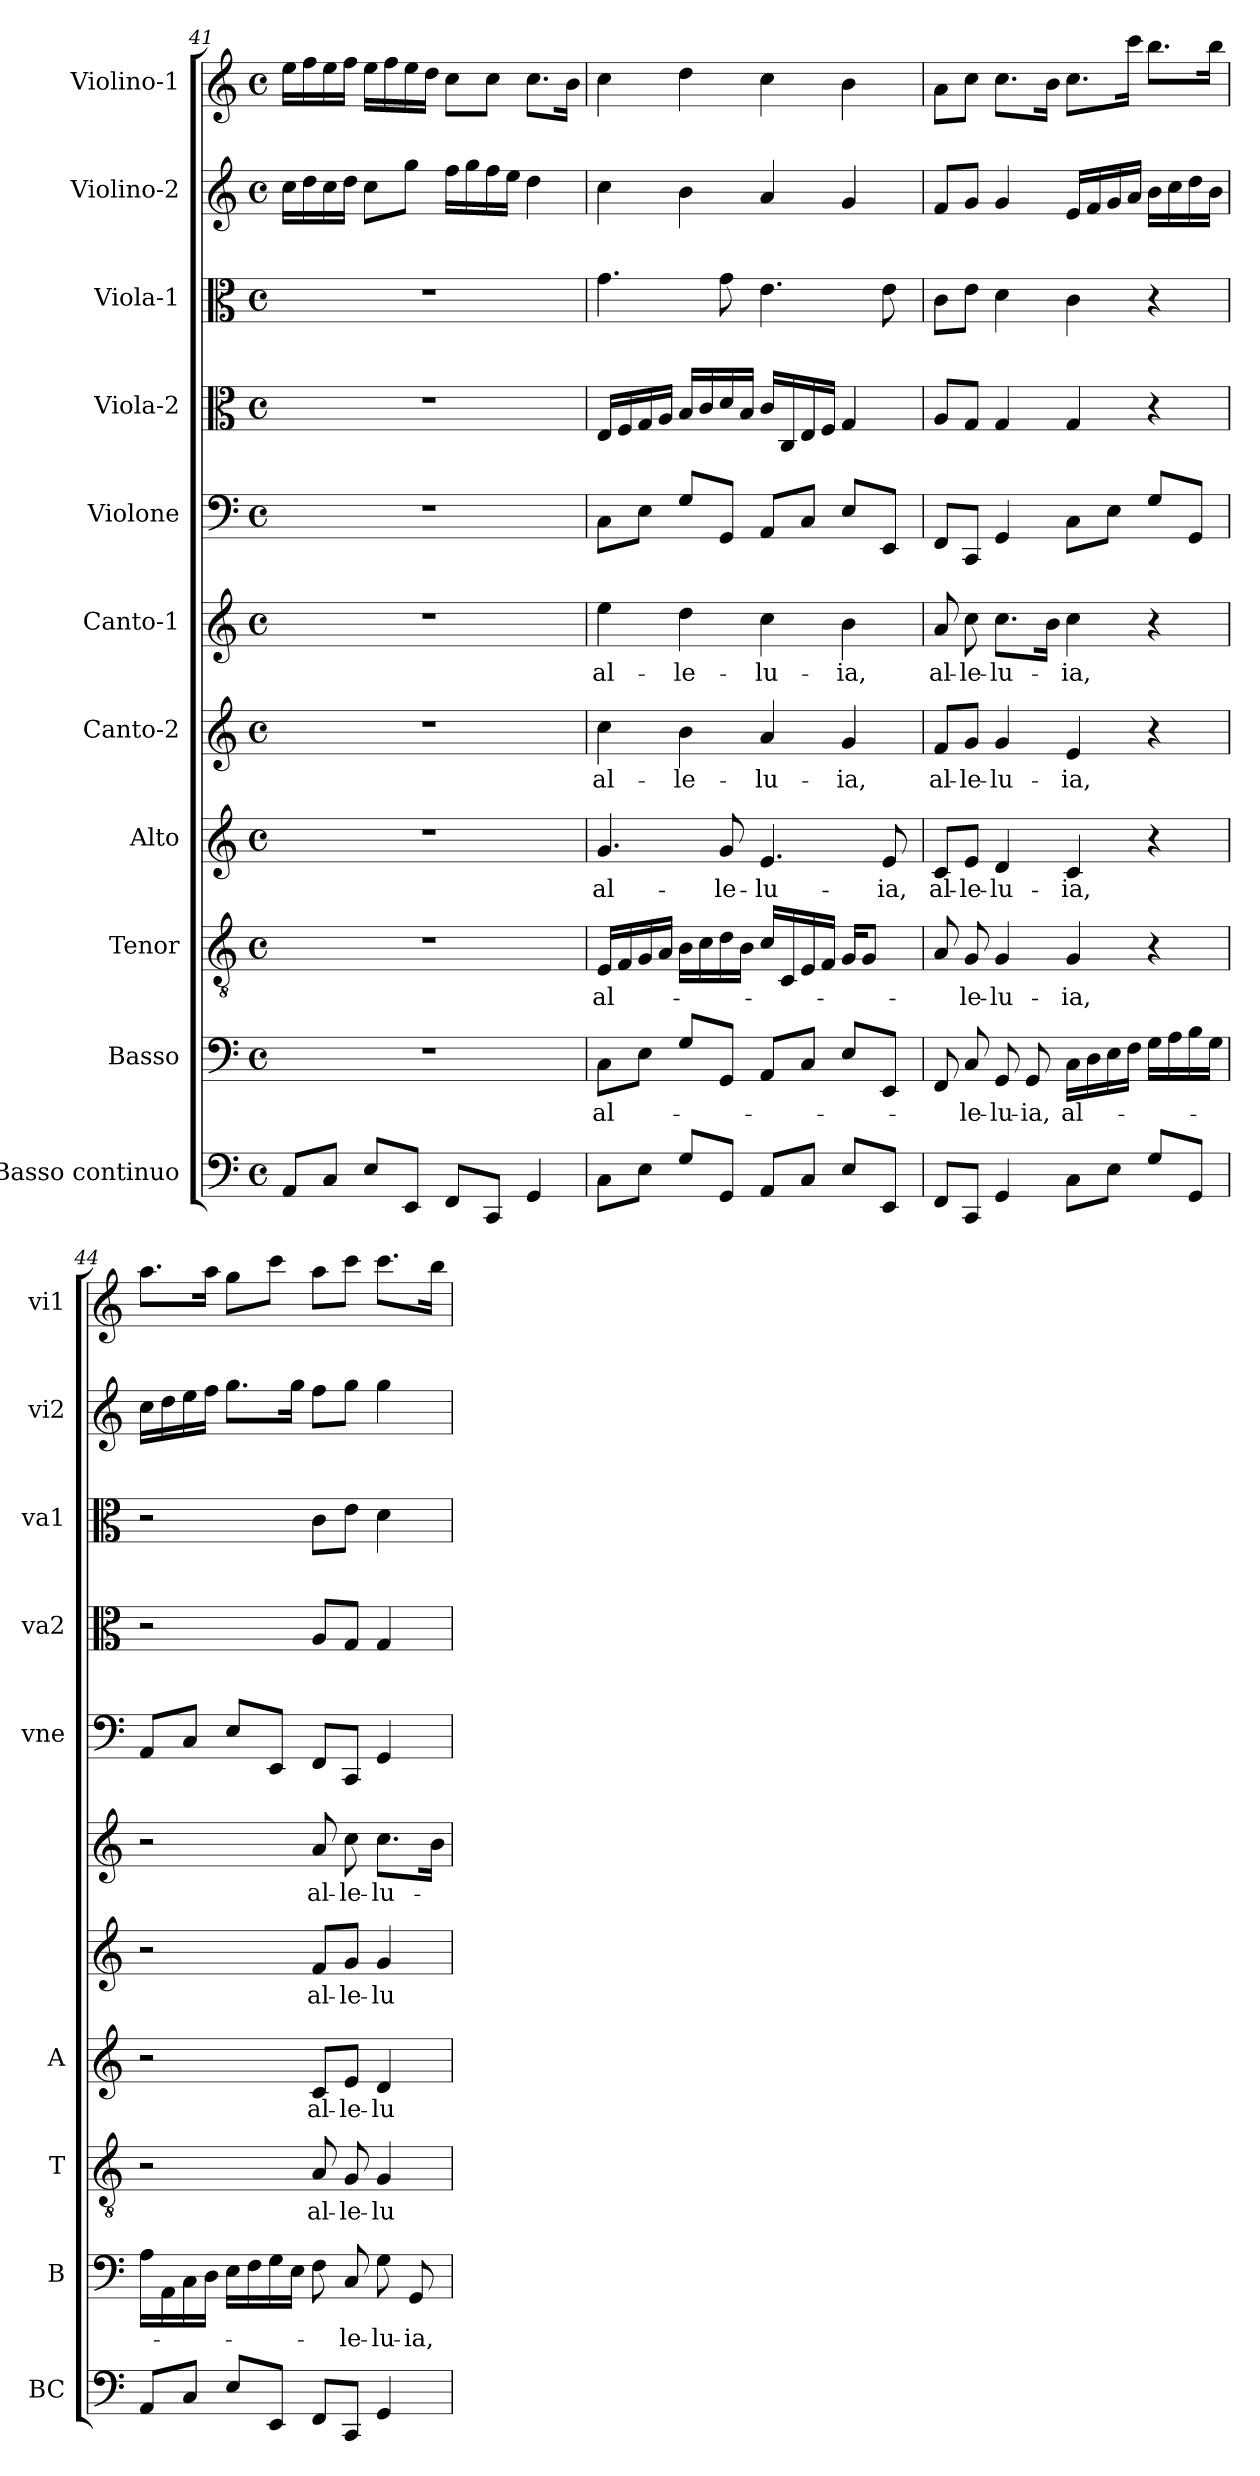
**kern	**kern	**text	**kern	**text	**kern	**text	**kern	**text	**kern	**text	**kern	**kern	**kern	**kern	**kern
*part11	*part10	*part10	*part9	*part9	*part8	*part8	*part7	*part7	*part6	*part6	*part5	*part4	*part3	*part2	*part1
*staff11	*staff10	*staff10	*staff9	*staff9	*staff8	*staff8	*staff7	*staff7	*staff6	*staff6	*staff5	*staff4	*staff3	*staff2	*staff1
*I"Basso continuo	*I"Basso	*	*I"Tenor	*	*I"Alto	*	*I"Canto-2	*	*I"Canto-1	*	*I"Violone	*I"Viola-2	*I"Viola-1	*I"Violino-2	*I"Violino-1
*I'BC	*I'B	*	*I'T	*	*I'A	*	*	*	*	*	*I'vne	*I'va2	*I'va1	*I'vi2	*I'vi1
*clefF4	*clefF4	*	*clefGv2	*	*clefG2	*	*clefG2	*	*clefG2	*	*clefF4	*clefC3	*clefC3	*clefG2	*clefG2
*k[]	*k[]	*	*k[]	*	*k[]	*	*k[]	*	*k[]	*	*k[]	*k[]	*k[]	*k[]	*k[]
*C:	*C:	*	*C:	*	*C:	*	*C:	*	*C:	*	*C:	*C:	*C:	*C:	*C:
*M4/4	*M4/4	*	*M4/4	*	*M4/4	*	*M4/4	*	*M4/4	*	*M4/4	*M4/4	*M4/4	*M4/4	*M4/4
*met(c)	*met(c)	*	*met(c)	*	*met(c)	*	*met(c)	*	*met(c)	*	*met(c)	*met(c)	*met(c)	*met(c)	*met(c)
=41	=41	=41	=41	=41	=41	=41	=41	=41	=41	=41	=41	=41	=41	=41	=41
8AA/L	1r	.	1r	.	1r	.	1r	.	1r	.	1r	1r	1r	16cc\LL	16ee\LL
.	.	.	.	.	.	.	.	.	.	.	.	.	.	16dd\	16ff\
8C/J	.	.	.	.	.	.	.	.	.	.	.	.	.	16cc\	16ee\
.	.	.	.	.	.	.	.	.	.	.	.	.	.	16dd\JJ	16ff\JJ
8E/L	.	.	.	.	.	.	.	.	.	.	.	.	.	8cc\L	16ee\LL
.	.	.	.	.	.	.	.	.	.	.	.	.	.	.	16ff\
8EE/J	.	.	.	.	.	.	.	.	.	.	.	.	.	8gg\J	16ee\
.	.	.	.	.	.	.	.	.	.	.	.	.	.	.	16dd\JJ
8FF/L	.	.	.	.	.	.	.	.	.	.	.	.	.	16ff\LL	8cc\L
.	.	.	.	.	.	.	.	.	.	.	.	.	.	16gg\	.
8CC/J	.	.	.	.	.	.	.	.	.	.	.	.	.	16ff\	8cc\J
.	.	.	.	.	.	.	.	.	.	.	.	.	.	16ee\JJ	.
4GG/	.	.	.	.	.	.	.	.	.	.	.	.	.	4dd\	8.cc\L
.	.	.	.	.	.	.	.	.	.	.	.	.	.	.	16b\Jk
=42	=42	=42	=42	=42	=42	=42	=42	=42	=42	=42	=42	=42	=42	=42	=42
!	!	!LO:LY:b	!	!LO:LY:b	!	!LO:LY:b	!	!LO:LY:b	!	!LO:LY:b	!	!	!	!	!
8C\L	8C\L	al-	16E/LL	al-	4.g/	al-	4cc\	al-	4ee\	al-	8C\L	16E/LL	4.g\	4cc\	4cc\
.	.	.	16F/	.	.	.	.	.	.	.	.	16F/	.	.	.
8E\J	8E\J	.	16G/	.	.	.	.	.	.	.	8E\J	16G/	.	.	.
.	.	.	16A/JJ	.	.	.	.	.	.	.	.	16A/JJ	.	.	.
!	!	!	!	!	!	!	!	!LO:LY:b	!	!LO:LY:b	!	!	!	!	!
8G/L	8G/L	.	16B\LL	.	.	.	4b\	-le-	4dd\	-le-	8G/L	16B/LL	.	4b\	4dd\
.	.	.	16c\	.	.	.	.	.	.	.	.	16c/	.	.	.
!	!	!	!	!	!	!LO:LY:b	!	!	!	!	!	!	!	!	!
8GG/J	8GG/J	.	16d\	.	8g/	-le-	.	.	.	.	8GG/J	16d/	8g\	.	.
.	.	.	16B\JJ	.	.	.	.	.	.	.	.	16B/JJ	.	.	.
!	!	!	!	!	!	!LO:LY:b	!	!LO:LY:b	!	!LO:LY:b	!	!	!	!	!
8AA/L	8AA/L	.	16c/LL	.	4.e/	-lu-	4a/	-lu-	4cc\	-lu-	8AA/L	16c/LL	4.e\	4a/	4cc\
.	.	.	16C/	.	.	.	.	.	.	.	.	16C/	.	.	.
8C/J	8C/J	.	16E/	.	.	.	.	.	.	.	8C/J	16E/	.	.	.
.	.	.	16F/JJ	.	.	.	.	.	.	.	.	16F/JJ	.	.	.
!	!	!	!	!	!	!	!	!LO:LY:b	!	!LO:LY:b	!	!	!	!	!
8E/L	8E/L	.	16G/KL	.	.	.	4g/	-ia,	4b\	-ia,	8E/L	4G/	.	4g/	4b\
.	.	.	8G/J	.	.	.	.	.	.	.	.	.	.	.	.
!	!	!	!	!	!	!LO:LY:b	!	!	!	!	!	!	!	!	!
8EE/J	8EE/J	.	.	.	8e/	-ia,	.	.	.	.	8EE/J	.	8e\	.	.
.	.	.	16ryy	.	.	.	.	.	.	.	.	.	.	.	.
!!LO:LB:g=z
=43	=43	=43	=43	=43	=43	=43	=43	=43	=43	=43	=43	=43	=43	=43	=43
!	!	!	!	!	!	!LO:LY:b	!	!LO:LY:b	!	!LO:LY:b	!	!	!	!	!
8FF/L	8FF/	.	8A/	.	8c/L	al-	8f/L	al-	8a/	al-	8FF/L	8A/L	8c\L	8f/L	8a\L
!	!	!LO:LY:b	!	!LO:LY:b	!	!LO:LY:b	!	!LO:LY:b	!	!LO:LY:b	!	!	!	!	!
8CC/J	8C/	-le-	8G/	-le-	8e/J	-le-	8g/J	-le-	8cc\	-le-	8CC/J	8G/J	8e\J	8g/J	8cc\J
!	!	!LO:LY:b	!	!LO:LY:b	!	!LO:LY:b	!	!LO:LY:b	!	!LO:LY:b	!	!	!	!	!
4GG/	8GG/	-lu-	4G/	-lu-	4d/	-lu-	4g/	-lu-	8.cc\L	-lu-	4GG/	4G/	4d\	4g/	8.cc\L
!	!	!LO:LY:b	!	!	!	!	!	!	!	!	!	!	!	!	!
.	8GG/	-ia,	.	.	.	.	.	.	.	.	.	.	.	.	.
.	.	.	.	.	.	.	.	.	16b\Jk	.	.	.	.	.	16b\Jk
!	!	!LO:LY:b	!	!LO:LY:b	!	!LO:LY:b	!	!LO:LY:b	!	!LO:LY:b	!	!	!	!	!
8C\L	16C\LL	al-	4G/	-ia,	4c/	-ia,	4e/	-ia,	4cc\	-ia,	8C\L	4G/	4c\	16e/LL	8.cc\L
.	16D\	.	.	.	.	.	.	.	.	.	.	.	.	16f/	.
8E\J	16E\	.	.	.	.	.	.	.	.	.	8E\J	.	.	16g/	.
.	16F\JJ	.	.	.	.	.	.	.	.	.	.	.	.	16a/JJ	16ccc\Jk
8G/L	16G\LL	.	4r	.	4r	.	4r	.	4r	.	8G/L	4r	4r	16b\LL	8.bb\L
.	16A\	.	.	.	.	.	.	.	.	.	.	.	.	16cc\	.
8GG/J	16B\	.	.	.	.	.	.	.	.	.	8GG/J	.	.	16dd\	.
.	16G\JJ	.	.	.	.	.	.	.	.	.	.	.	.	16b\JJ	16bb\Jk
=44	=44	=44	=44	=44	=44	=44	=44	=44	=44	=44	=44	=44	=44	=44	=44
8AA/L	16A\LL	.	2r	.	2r	.	2r	.	2r	.	8AA/L	2r	2r	16cc\LL	8.aa\L
.	16AA\	.	.	.	.	.	.	.	.	.	.	.	.	16dd\	.
8C/J	16C\	.	.	.	.	.	.	.	.	.	8C/J	.	.	16ee\	.
.	16D\JJ	.	.	.	.	.	.	.	.	.	.	.	.	16ff\JJ	16aa\Jk
8E/L	16E\LL	.	.	.	.	.	.	.	.	.	8E/L	.	.	8.gg\L	8gg\L
.	16F\	.	.	.	.	.	.	.	.	.	.	.	.	.	.
8EE/J	16G\	.	.	.	.	.	.	.	.	.	8EE/J	.	.	.	8ccc\J
.	16E\JJ	.	.	.	.	.	.	.	.	.	.	.	.	16gg\Jk	.
!	!	!	!	!LO:LY:b	!	!LO:LY:b	!	!LO:LY:b	!	!LO:LY:b	!	!	!	!	!
8FF/L	8F\	.	8A/	al-	8c/L	al-	8f/L	al-	8a/	al-	8FF/L	8A/L	8c\L	8ff\L	8aa\L
!	!	!LO:LY:b	!	!LO:LY:b	!	!LO:LY:b	!	!LO:LY:b	!	!LO:LY:b	!	!	!	!	!
8CC/J	8C/	-le-	8G/	-le-	8e/J	-le-	8g/J	-le-	8cc\	-le-	8CC/J	8G/J	8e\J	8gg\J	8ccc\J
!	!	!LO:LY:b	!	!LO:LY:b	!	!LO:LY:b	!	!LO:LY:b	!	!LO:LY:b	!	!	!	!	!
4GG/	8G\	-lu-	4G/	-lu-	4d/	-lu-	4g/	-lu-	8.cc\L	-lu-	4GG/	4G/	4d\	4gg\	8.ccc\L
!	!	!LO:LY:b	!	!	!	!	!	!	!	!	!	!	!	!	!
.	8GG/	-ia,	.	.	.	.	.	.	.	.	.	.	.	.	.
.	.	.	.	.	.	.	.	.	16b\Jk	.	.	.	.	.	16bb\Jk
=	=	=	=	=	=	=	=	=	=	=	=	=	=	=	=
*-	*-	*-	*-	*-	*-	*-	*-	*-	*-	*-	*-	*-	*-	*-	*-
